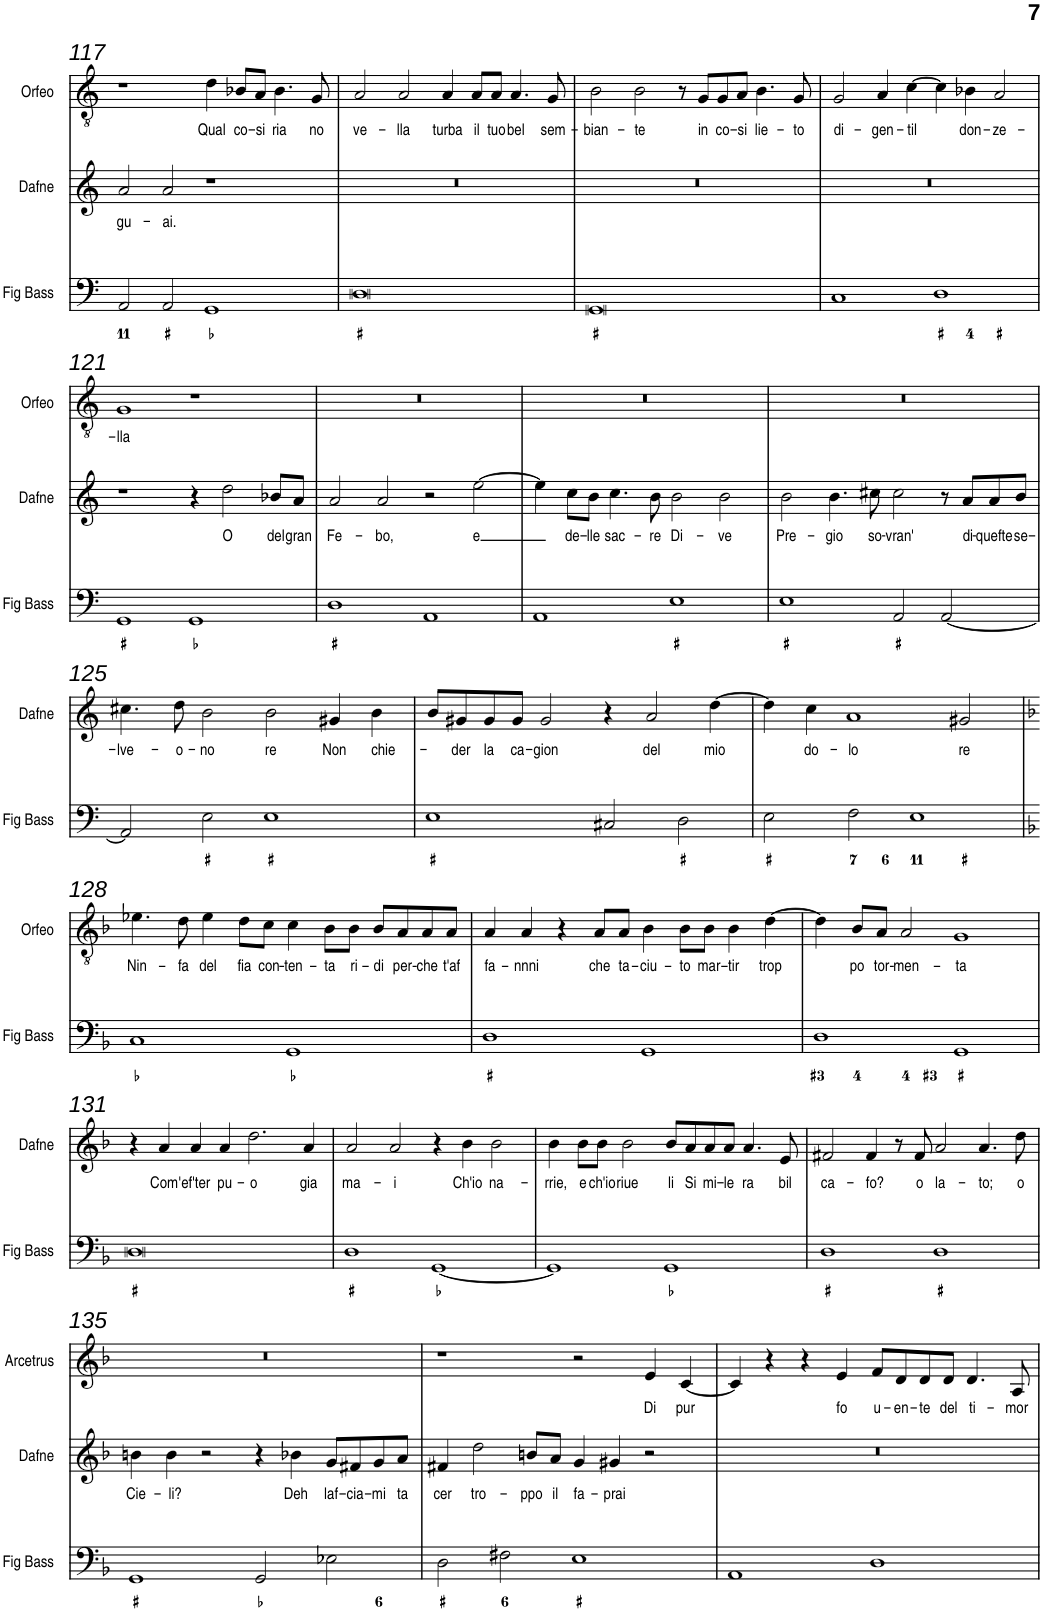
**kern	**kern	**text	**kern	**text	**kern	**text
*part4	*part3	*part3	*part2	*part2	*part1	*part1
*staff4	*staff3	*staff3	*staff2	*staff2	*staff1	*staff1
*I"Fig Bass	*I"Dafne	*	*I"Orfeo	*	*I"Arcetrus	*
*I'Fig Bass	*I'Dafne	*	*I'Orfeo	*	*I'Arcetrus	*
!!LO:PB:g=z
*clefF4	*clefG2	*	*clefGv2	*	*clefG2	*
*k[]	*k[]	*	*k[]	*	*k[]	*
*M4/2	*M4/2	*	*M4/2	*	*M4/2	*
=117	=117	=117	=117	=117	=117	=117
!	!	!LO:LY:b	!	!	!	!
2AA/	2a/	gu-	1r	.	0r	.
!	!	!LO:LY:b	!	!	!	!
2AA/	2a/	-ai.	.	.	.	.
!	!	!	!	!LO:LY:b	!	!
1GG	1r	.	4d\	Qual	.	.
!	!	!	!	!LO:LY:b	!	!
.	.	.	8B-X/L	co-	.	.
!	!	!	!	!LO:LY:b	!	!
.	.	.	8A/J	-si	.	.
!	!	!	!	!LO:LY:b	!	!
.	.	.	4.B-\	ria	.	.
!	!	!	!	!LO:LY:b	!	!
.	.	.	8G/	no	.	.
=118	=118	=118	=118	=118	=118	=118
!	!	!	!	!LO:LY:b	!	!
0D	0r	.	2A/	ve-	0r	.
!	!	!	!	!LO:LY:b	!	!
.	.	.	2A/	-lla	.	.
!	!	!	!	!LO:LY:b	!	!
.	.	.	4A/	turba	.	.
!	!	!	!	!LO:LY:b	!	!
.	.	.	8A/L	il	.	.
!	!	!	!	!LO:LY:b	!	!
.	.	.	8A/J	tuo	.	.
!	!	!	!	!LO:LY:b	!	!
.	.	.	4.A/	bel	.	.
!	!	!	!	!LO:LY:b	!	!
.	.	.	8G/	sem-	.	.
=119	=119	=119	=119	=119	=119	=119
!	!	!	!	!LO:LY:b	!	!
0GG	0r	.	2B\	-bian-	0r	.
!	!	!	!	!LO:LY:b	!	!
.	.	.	2B\	-te	.	.
.	.	.	8r	.	.	.
!	!	!	!	!LO:LY:b	!	!
.	.	.	8G/L	in	.	.
!	!	!	!	!LO:LY:b	!	!
.	.	.	8G/	co-	.	.
!	!	!	!	!LO:LY:b	!	!
.	.	.	8A/J	-si	.	.
!	!	!	!	!LO:LY:b	!	!
.	.	.	4.B\	lie-	.	.
!	!	!	!	!LO:LY:b	!	!
.	.	.	8G/	-to	.	.
=120	=120	=120	=120	=120	=120	=120
!	!	!	!	!LO:LY:b	!	!
1C	0r	.	2G/	di-	0r	.
!	!	!	!	!LO:LY:b	!	!
.	.	.	4A/	-gen-	.	.
!	!	!	!	!LO:LY:b	!	!
.	.	.	[4c\	-til	.	.
1D	.	.	4c\]	.	.	.
!	!	!	!	!LO:LY:b	!	!
.	.	.	4B-X\	don-	.	.
!	!	!	!	!LO:LY:b	!	!
.	.	.	2A/	-ze-	.	.
!!LO:LB:g=z
=121	=121	=121	=121	=121	=121	=121
!	!	!	!	!LO:LY:b	!	!
1GG	1r	.	1G	-lla	0r	.
1GG	4r	.	1r	.	.	.
!	!	!LO:LY:b	!	!	!	!
.	2dd\	O	.	.	.	.
!	!	!LO:LY:b	!	!	!	!
.	8b-X/L	del	.	.	.	.
!	!	!LO:LY:b	!	!	!	!
.	8a/J	gran	.	.	.	.
=122	=122	=122	=122	=122	=122	=122
!	!	!LO:LY:b	!	!	!	!
1D	2a/	Fe-	0r	.	0r	.
!	!	!LO:LY:b	!	!	!	!
.	2a/	-bo,	.	.	.	.
1AA	2r	.	.	.	.	.
!	!	!LO:LY:b	!	!	!	!
.	[2ee\	e	.	.	.	.
=123	=123	=123	=123	=123	=123	=123
1AA	4ee\]	.	0r	.	0r	.
!	!	!LO:LY:b	!	!	!	!
.	8cc\L	de-	.	.	.	.
!	!	!LO:LY:b	!	!	!	!
.	8b\J	-lle	.	.	.	.
!	!	!LO:LY:b	!	!	!	!
.	4.cc\	sac-	.	.	.	.
!	!	!LO:LY:b	!	!	!	!
.	8b\	-re	.	.	.	.
!	!	!LO:LY:b	!	!	!	!
1E	2b\	Di-	.	.	.	.
!	!	!LO:LY:b	!	!	!	!
.	2b\	-ve	.	.	.	.
=124	=124	=124	=124	=124	=124	=124
!	!	!LO:LY:b	!	!	!	!
1E	2b\	Pre-	0r	.	0r	.
!	!	!LO:LY:b	!	!	!	!
.	4.b\	-gio	.	.	.	.
!	!	!LO:LY:b	!	!	!	!
.	8cc#X\	so-	.	.	.	.
!	!	!LO:LY:b	!	!	!	!
2AA/	2cc#\	-vran'	.	.	.	.
[2AA/	8r	.	.	.	.	.
!	!	!LO:LY:b	!	!	!	!
.	8a/L	di-	.	.	.	.
!	!	!LO:LY:b	!	!	!	!
.	8a/	-quefte	.	.	.	.
!	!	!LO:LY:b	!	!	!	!
.	8b/J	se-	.	.	.	.
!!LO:LB:g=z
=125	=125	=125	=125	=125	=125	=125
!	!	!LO:LY:b	!	!	!	!
2AA/]	4.cc#X\	-lve-	0r	.	0r	.
!	!	!LO:LY:b	!	!	!	!
.	8dd\	-o-	.	.	.	.
!	!	!LO:LY:b	!	!	!	!
2E\	2b\	-no	.	.	.	.
!	!	!LO:LY:b	!	!	!	!
1E	2b\	re	.	.	.	.
!	!	!LO:LY:b	!	!	!	!
.	4g#X/	Non	.	.	.	.
!	!	!LO:LY:b	!	!	!	!
.	4b\	chie-	.	.	.	.
=126	=126	=126	=126	=126	=126	=126
1E	8b/L	.	0r	.	0r	.
!	!	!LO:LY:b	!	!	!	!
.	8g#X/	-der	.	.	.	.
!	!	!LO:LY:b	!	!	!	!
.	8g#/	la	.	.	.	.
!	!	!LO:LY:b	!	!	!	!
.	8g#/J	ca-	.	.	.	.
!	!	!LO:LY:b	!	!	!	!
.	2g#/	-gion	.	.	.	.
2C#X/	4r	.	.	.	.	.
!	!	!LO:LY:b	!	!	!	!
.	2a/	del	.	.	.	.
2D\	.	.	.	.	.	.
!	!	!LO:LY:b	!	!	!	!
.	[4dd\	mio	.	.	.	.
=127	=127	=127	=127	=127	=127	=127
2E\	4dd\]	.	0r	.	0r	.
!	!	!LO:LY:b	!	!	!	!
.	4cc\	do-	.	.	.	.
!	!	!LO:LY:b	!	!	!	!
2F\	1a	-lo	.	.	.	.
1E	.	.	.	.	.	.
!	!	!LO:LY:b	!	!	!	!
.	2g#X/	re	.	.	.	.
!!LO:LB:g=z
=128	=128	=128	=128	=128	=128	=128
*k[b-]	*k[b-]	*	*k[b-]	*	*k[b-]	*
!	!	!	!	!LO:LY:b	!	!
1C	0r	.	4.e-X\	Nin-	0r	.
!	!	!	!	!LO:LY:b	!	!
.	.	.	8d\	-fa	.	.
!	!	!	!	!LO:LY:b	!	!
.	.	.	4e-\	del	.	.
!	!	!	!	!LO:LY:b	!	!
.	.	.	8d\L	fia	.	.
!	!	!	!	!LO:LY:b	!	!
.	.	.	8c\J	con-	.	.
!	!	!	!	!LO:LY:b	!	!
1GG	.	.	4c\	-ten-	.	.
!	!	!	!	!LO:LY:b	!	!
.	.	.	8B-\L	-ta	.	.
!	!	!	!	!LO:LY:b	!	!
.	.	.	8B-\J	ri-	.	.
!	!	!	!	!LO:LY:b	!	!
.	.	.	8B-/L	-di	.	.
!	!	!	!	!LO:LY:b	!	!
.	.	.	8A/	per-	.	.
!	!	!	!	!LO:LY:b	!	!
.	.	.	8A/	-che	.	.
!	!	!	!	!LO:LY:b	!	!
.	.	.	8A/J	t'af	.	.
=129	=129	=129	=129	=129	=129	=129
!	!	!	!	!LO:LY:b	!	!
1D	0r	.	4A/	fa-	0r	.
!	!	!	!	!LO:LY:b	!	!
.	.	.	4A/	-nnni	.	.
.	.	.	4r	.	.	.
!	!	!	!	!LO:LY:b	!	!
.	.	.	8A/L	che	.	.
!	!	!	!	!LO:LY:b	!	!
.	.	.	8A/J	ta-	.	.
!	!	!	!	!LO:LY:b	!	!
1GG	.	.	4B-\	-ciu-	.	.
!	!	!	!	!LO:LY:b	!	!
.	.	.	8B-\L	-to	.	.
!	!	!	!	!LO:LY:b	!	!
.	.	.	8B-\J	mar-	.	.
!	!	!	!	!LO:LY:b	!	!
.	.	.	4B-\	-tir	.	.
!	!	!	!	!LO:LY:b	!	!
.	.	.	[4d\	trop	.	.
=130	=130	=130	=130	=130	=130	=130
1D	0r	.	4d\]	.	0r	.
!	!	!	!	!LO:LY:b	!	!
.	.	.	8B-/L	po	.	.
!	!	!	!	!LO:LY:b	!	!
.	.	.	8A/J	tor-	.	.
!	!	!	!	!LO:LY:b	!	!
.	.	.	2A/	-men-	.	.
!	!	!	!	!LO:LY:b	!	!
1GG	.	.	1G	-ta	.	.
!!LO:LB:g=z
=131	=131	=131	=131	=131	=131	=131
0D	4r	.	0r	.	0r	.
!	!	!LO:LY:b	!	!	!	!
.	4a/	Com	.	.	.	.
!	!	!LO:LY:b	!	!	!	!
.	4a/	'ef'ter	.	.	.	.
!	!	!LO:LY:b	!	!	!	!
.	4a/	pu-	.	.	.	.
!	!	!LO:LY:b	!	!	!	!
.	2.dd\	-o	.	.	.	.
!	!	!LO:LY:b	!	!	!	!
.	4a/	gia	.	.	.	.
=132	=132	=132	=132	=132	=132	=132
!	!	!LO:LY:b	!	!	!	!
1D	2a/	ma-	0r	.	0r	.
!	!	!LO:LY:b	!	!	!	!
.	2a/	-i	.	.	.	.
[1GG	4r	.	.	.	.	.
!	!	!LO:LY:b	!	!	!	!
.	4b-\	Ch'io	.	.	.	.
!	!	!LO:LY:b	!	!	!	!
.	2b-\	na-	.	.	.	.
=133	=133	=133	=133	=133	=133	=133
!	!	!LO:LY:b	!	!	!	!
1GG]	4b-\	-rrie,	0r	.	0r	.
!	!	!LO:LY:b	!	!	!	!
.	8b-\L	e	.	.	.	.
!	!	!LO:LY:b	!	!	!	!
.	8b-\J	ch'io	.	.	.	.
!	!	!LO:LY:b	!	!	!	!
.	2b-\	riue	.	.	.	.
!	!	!LO:LY:b	!	!	!	!
1GG	8b-/L	li	.	.	.	.
!	!	!LO:LY:b	!	!	!	!
.	8a/	Si	.	.	.	.
!	!	!LO:LY:b	!	!	!	!
.	8a/	mi-	.	.	.	.
!	!	!LO:LY:b	!	!	!	!
.	8a/J	-le	.	.	.	.
!	!	!LO:LY:b	!	!	!	!
.	4.a/	ra	.	.	.	.
!	!	!LO:LY:b	!	!	!	!
.	8e/	bil	.	.	.	.
=134	=134	=134	=134	=134	=134	=134
!	!	!LO:LY:b	!	!	!	!
1D	2f#X/	ca-	0r	.	0r	.
!	!	!LO:LY:b	!	!	!	!
.	4f#/	-fo?	.	.	.	.
.	8r	.	.	.	.	.
!	!	!LO:LY:b	!	!	!	!
.	8f#/	o	.	.	.	.
!	!	!LO:LY:b	!	!	!	!
1D	2a/	la-	.	.	.	.
!	!	!LO:LY:b	!	!	!	!
.	4.a/	-to;	.	.	.	.
!	!	!LO:LY:b	!	!	!	!
.	8dd\	o	.	.	.	.
!!LO:LB:g=z
=135	=135	=135	=135	=135	=135	=135
!	!	!LO:LY:b	!	!	!	!
1GG	4bn\	Cie-	0r	.	0r	.
!	!	!LO:LY:b	!	!	!	!
.	4b\	-li?	.	.	.	.
.	2r	.	.	.	.	.
2GG/	4r	.	.	.	.	.
!	!	!LO:LY:b	!	!	!	!
.	4b-X\	Deh	.	.	.	.
!	!	!LO:LY:b	!	!	!	!
2E-X\	8g/L	laf-	.	.	.	.
!	!	!LO:LY:b	!	!	!	!
.	8f#X/	-cia-	.	.	.	.
!	!	!LO:LY:b	!	!	!	!
.	8g/	-mi	.	.	.	.
!	!	!LO:LY:b	!	!	!	!
.	8a/J	ta	.	.	.	.
=136	=136	=136	=136	=136	=136	=136
!	!	!LO:LY:b	!	!	!	!
2D\	4f#X/	cer	0r	.	1r	.
!	!	!LO:LY:b	!	!	!	!
.	2dd\	tro-	.	.	.	.
2F#X\	.	.	.	.	.	.
!	!	!LO:LY:b	!	!	!	!
.	8bn/L	-ppo	.	.	.	.
!	!	!LO:LY:b	!	!	!	!
.	8a/J	il	.	.	.	.
!	!	!LO:LY:b	!	!	!	!
1E	4g/	fa-	.	.	2r	.
!	!	!LO:LY:b	!	!	!	!
.	4g#X/	-prai	.	.	.	.
!	!	!	!	!	!	!LO:LY:b
.	2r	.	.	.	4e/	Di
!	!	!	!	!	!	!LO:LY:b
.	.	.	.	.	[4c/	pur
=137	=137	=137	=137	=137	=137	=137
1AA	0r	.	0r	.	4c/]	.
.	.	.	.	.	4r	.
.	.	.	.	.	4r	.
!	!	!	!	!	!	!LO:LY:b
.	.	.	.	.	4e/	fo
!	!	!	!	!	!	!LO:LY:b
1D	.	.	.	.	8f/L	u-
!	!	!	!	!	!	!LO:LY:b
.	.	.	.	.	8d/	-en-
!	!	!	!	!	!	!LO:LY:b
.	.	.	.	.	8d/	-te
!	!	!	!	!	!	!LO:LY:b
.	.	.	.	.	8d/J	del
!	!	!	!	!	!	!LO:LY:b
.	.	.	.	.	4.d/	ti-
!	!	!	!	!	!	!LO:LY:b
.	.	.	.	.	8A/	-mor
=	=	=	=	=	=	=
*-	*-	*-	*-	*-	*-	*-
